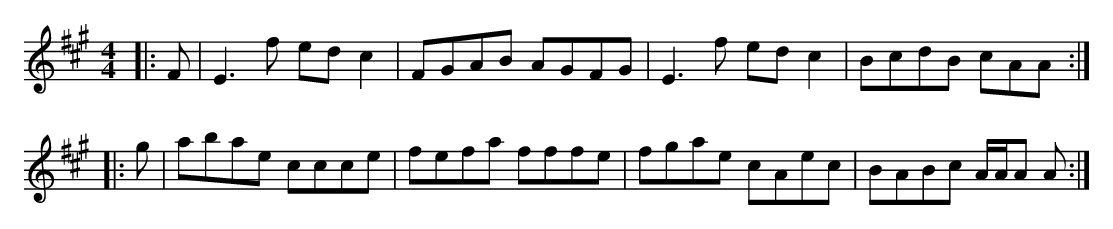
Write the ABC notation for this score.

X:1
M:4/4
K:A
|:F|E3 f ed c2|FGAB AGFG|E3 f ed c2|BcdB cAA:|
|:g|abae ccce|fefa fffe|fgae cAec|BABc A/A/A A:|
